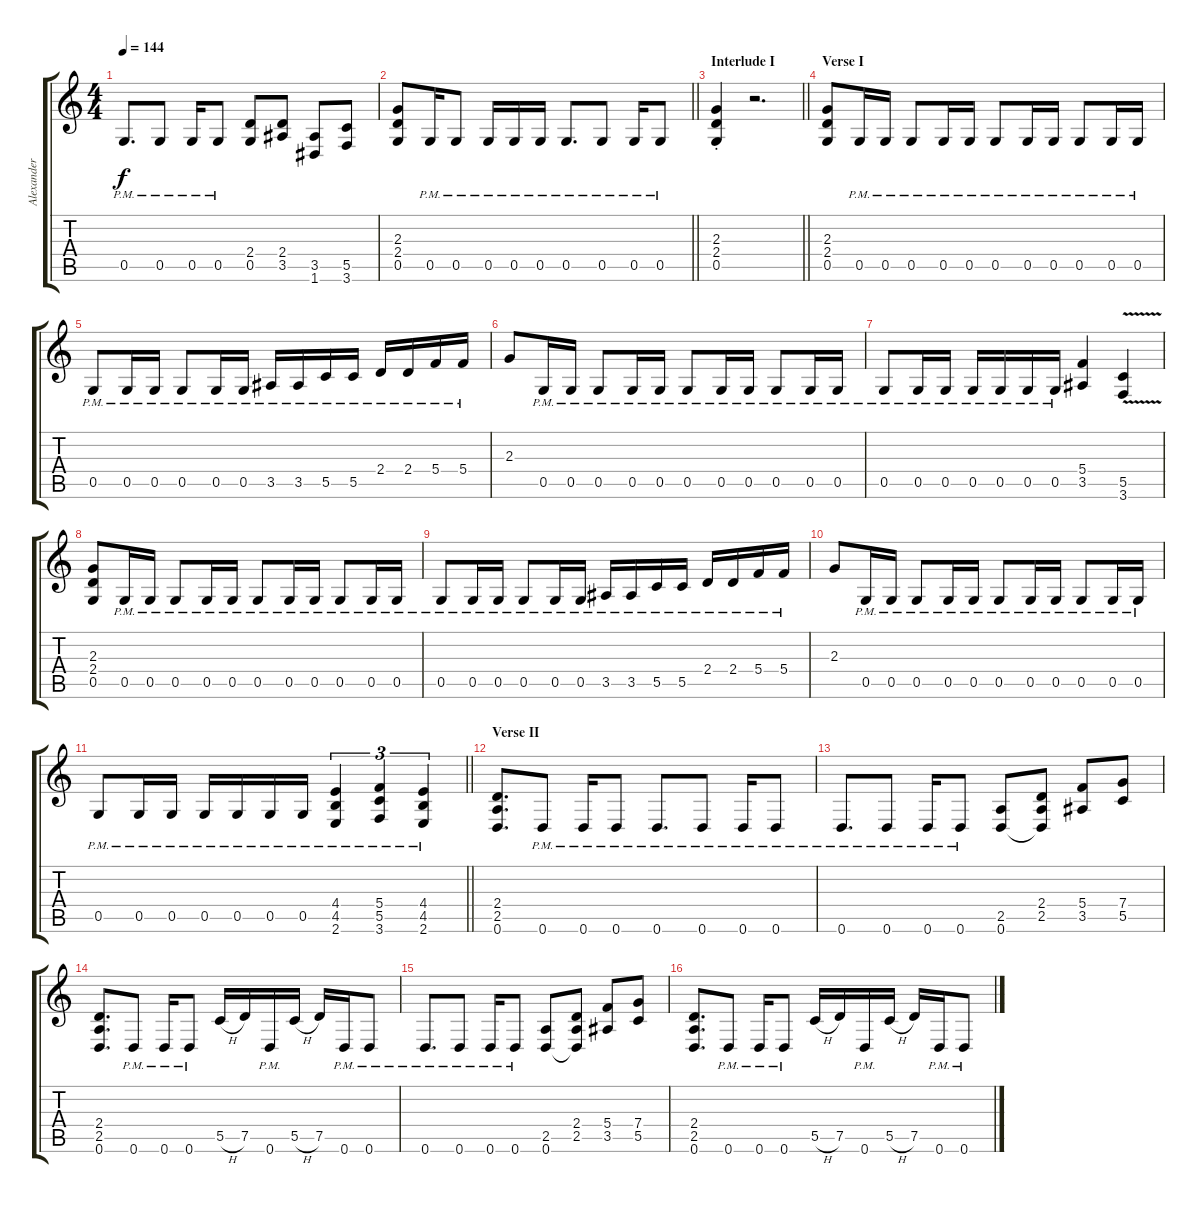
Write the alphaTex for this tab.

\track ("Alexander (Rythm Guitar)" "Alexander ") {instrument overdrivenguitar}
\staff {score tabs}
\tuning (D4 A3 F3 C3 G2 D2) {hide}
\ts (4 4)
\tempo 144
\clef g2
\ks c
0.5{pm}.8{d dy f} 0.5{pm}.8 0.5{pm}.16 0.5{pm}.8 (2.4 0.5).8 (2.4 3.5).8 (3.5 1.6).8 (5.5 3.6).8 |
\barLineRight lightlight
(2.3 2.4 0.5).8 0.5{pm}.16 0.5{pm}.8 0.5{pm}.16 0.5{pm}.16 0.5{pm}.16 0.5{pm}.8{d} 0.5{pm}.8 0.5{pm}.16 0.5{pm}.8 |
\section ("" "Interlude I")
\barLineRight lightlight
(2.3{st} 2.4{st} 0.5{st}).4{balance 8} r.2{d} |
\section ("" "Verse I")
(2.3 2.4 0.5).8{volume 13 balance 14 instrument overdrivenguitar} 0.5{pm}.16 0.5{pm}.16 0.5{pm}.8 0.5{pm}.16 0.5{pm}.16 0.5{pm}.8 0.5{pm}.16 0.5{pm}.16 0.5{pm}.8 0.5{pm}.16 0.5{pm}.16 |
0.5{pm}.8 0.5{pm}.16 0.5{pm}.16 0.5{pm}.8 0.5{pm}.16 0.5{pm}.16 3.5{pm}.16 3.5{pm}.16 5.5{pm}.16 5.5{pm}.16 2.4{pm}.16 2.4{pm}.16 5.4{pm}.16 5.4{pm}.16 |
2.3.8 0.5{pm}.16 0.5{pm}.16 0.5{pm}.8 0.5{pm}.16 0.5{pm}.16 0.5{pm}.8 0.5{pm}.16 0.5{pm}.16 0.5{pm}.8 0.5{pm}.16 0.5{pm}.16 |
0.5{pm}.8 0.5{pm}.16 0.5{pm}.16 0.5{pm}.16 0.5{pm}.16 0.5{pm}.16 0.5{pm}.16 (5.4 3.5).4 (5.5{v} 3.6{v}).4 |
(2.3 2.4 0.5).8 0.5{pm}.16 0.5{pm}.16 0.5{pm}.8 0.5{pm}.16 0.5{pm}.16 0.5{pm}.8 0.5{pm}.16 0.5{pm}.16 0.5{pm}.8 0.5{pm}.16 0.5{pm}.16 |
0.5{pm}.8 0.5{pm}.16 0.5{pm}.16 0.5{pm}.8 0.5{pm}.16 0.5{pm}.16 3.5{pm}.16 3.5{pm}.16 5.5{pm}.16 5.5{pm}.16 2.4{pm}.16 2.4{pm}.16 5.4{pm}.16 5.4{pm}.16 |
2.3.8 0.5{pm}.16 0.5{pm}.16 0.5{pm}.8 0.5{pm}.16 0.5{pm}.16 0.5{pm}.8 0.5{pm}.16 0.5{pm}.16 0.5{pm}.8 0.5{pm}.16 0.5{pm}.16 |
\barLineRight lightlight
0.5{pm}.8 0.5{pm}.16 0.5{pm}.16 0.5{pm}.16 0.5{pm}.16 0.5{pm}.16 0.5{pm}.16 (4.4{pm} 4.5{pm} 2.6{pm}).4{tu (3 2)} (5.4{pm} 5.5{pm} 3.6{pm}).4{tu (3 2)} (4.4{pm} 4.5{pm} 2.6{pm}).4{tu (3 2)} |
\section ("" "Verse II")
(2.4 2.5 0.6).8{d} 0.6{pm}.8 0.6{pm}.16 0.6{pm}.8 0.6{pm}.8{d} 0.6{pm}.8 0.6{pm}.16 0.6{pm}.8 |
0.6{pm}.8{d} 0.6{pm}.8 0.6{pm}.16 0.6{pm}.8 (2.5 0.6).8 (2.4 2.5 0.6{t}).8 (5.4 3.5).8 (7.4 5.5).8 |
(2.4 2.5 0.6).8{d} 0.6{pm}.8 0.6{pm}.16 0.6{pm}.8 5.5{h}.16 7.5.16 0.6{pm}.16 5.5{h}.16 7.5.16 0.6{pm}.16 0.6{pm}.8 |
0.6{pm}.8{d} 0.6{pm}.8 0.6{pm}.16 0.6{pm}.8 (2.5 0.6).8 (2.4 2.5 0.6{t}).8 (5.4 3.5).8 (7.4 5.5).8 |
(2.4 2.5 0.6).8{d} 0.6{pm}.8 0.6{pm}.16 0.6{pm}.8 5.5{h}.16 7.5.16 0.6{pm}.16 5.5{h}.16 7.5.16 0.6{pm}.16 0.6{pm}.8
